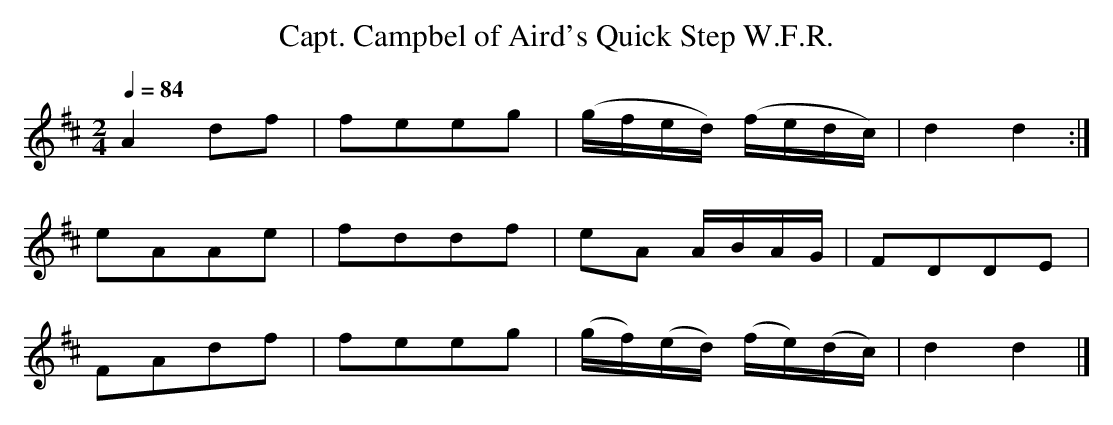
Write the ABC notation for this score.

X:1
T:Capt. Campbel of Aird's Quick Step W.F.R.
M:2/4
L:1/8
Q:1/4=84
K:D
A2df | feeg | (g/f/e/d/) (f/e/d/c/) | d2d2 :|
eAAe | fddf | eA A/B/A/G/ | FDDE |
FAdf | feeg | (g/f/)(e/d/) (f/e/)(d/c/) | d2d2 |]
